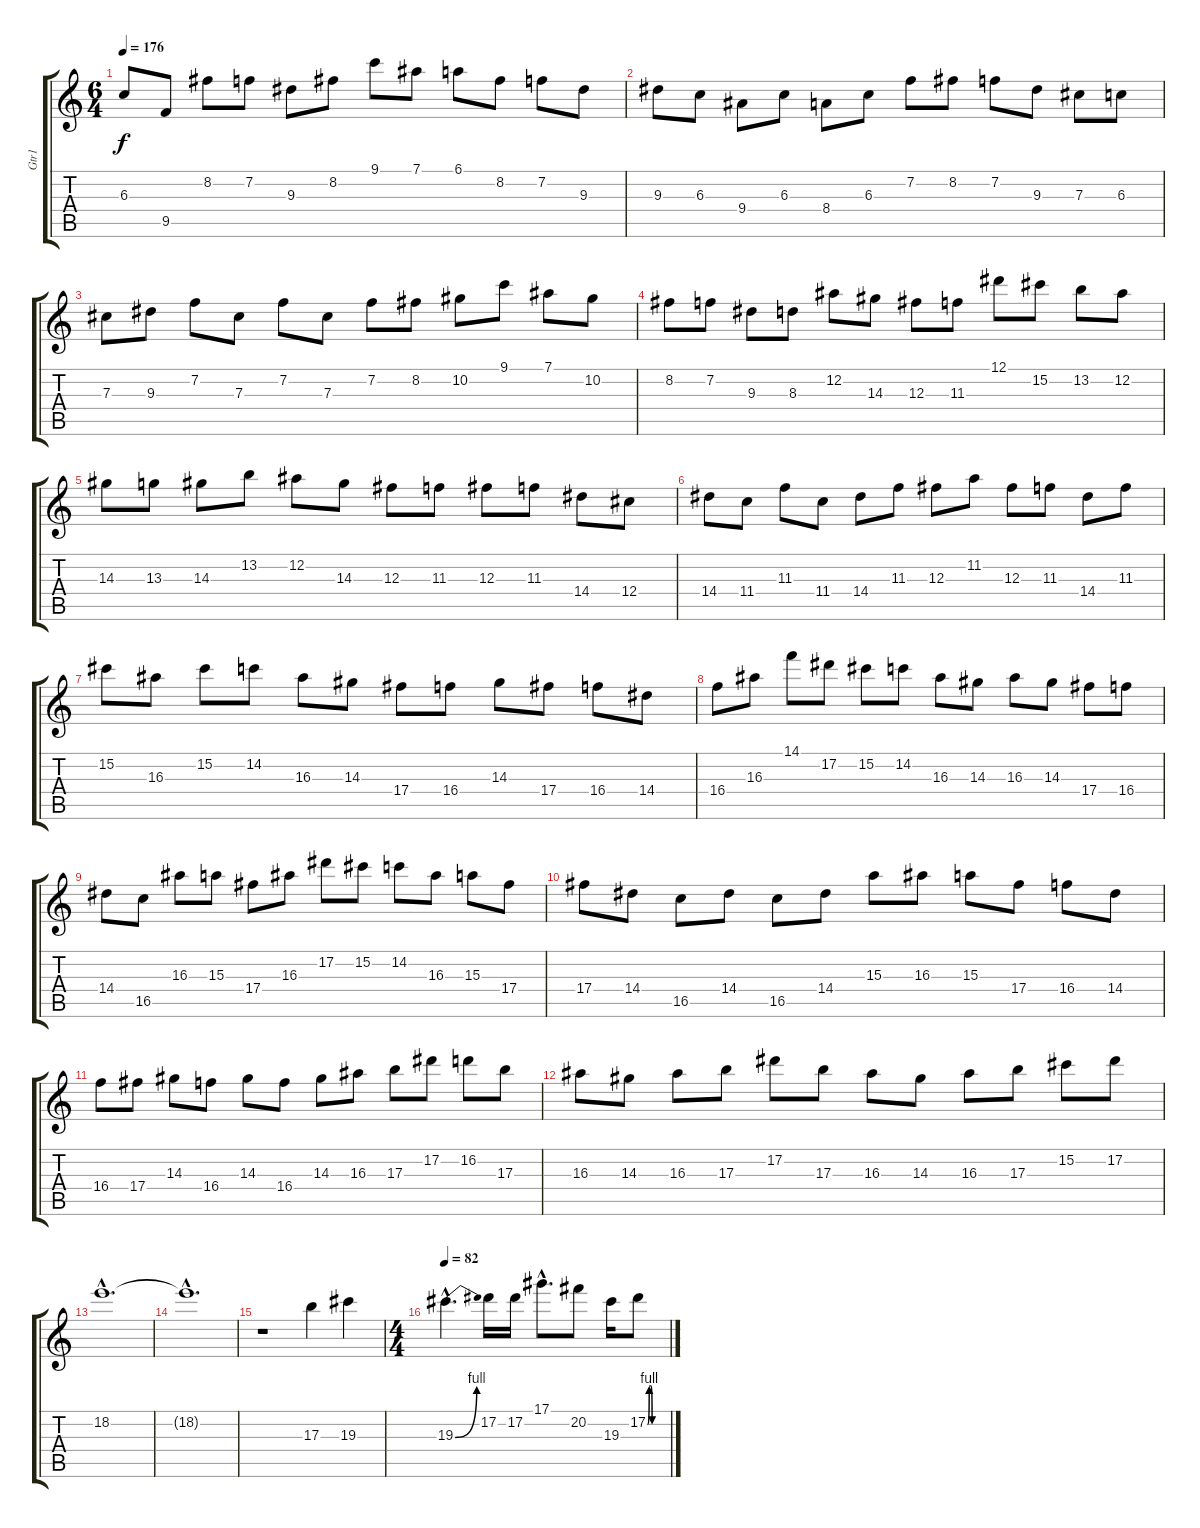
\track ("Gtr1" "Gtr1") {instrument overdrivenguitar}
\staff {score tabs}
\tuning (Eb4 Bb3 Gb3 Db3 Ab2 Eb2) {hide}
\ts (6 4)
\tempo 176
\clef g2
\ks c
6.3.8{dy f} 9.5.8 8.2.8 7.2.8 9.3.8 8.2.8 9.1.8 7.1.8 6.1.8 8.2.8 7.2.8 9.3.8 |
9.3.8 6.3.8 9.4.8 6.3.8 8.4.8 6.3.8 7.2.8 8.2.8 7.2.8 9.3.8 7.3.8 6.3.8 |
7.3.8 9.3.8 7.2.8 7.3.8 7.2.8 7.3.8 7.2.8 8.2.8 10.2.8 9.1.8 7.1.8 10.2.8 |
8.2.8 7.2.8 9.3.8 8.3.8 12.2.8 14.3.8 12.3.8 11.3.8 12.1.8 15.2.8 13.2.8 12.2.8 |
14.3.8 13.3.8 14.3.8 13.2.8 12.2.8 14.3.8 12.3.8 11.3.8 12.3.8 11.3.8 14.4.8 12.4.8 |
14.4.8 11.4.8 11.3.8 11.4.8 14.4.8 11.3.8 12.3.8 11.2.8 12.3.8 11.3.8 14.4.8 11.3.8 |
15.2.8{volume 16 balance 11} 16.3.8 15.2.8 14.2.8 16.3.8 14.3.8 17.4.8 16.4.8 14.3.8 17.4.8 16.4.8 14.4.8 |
16.4.8 16.3.8 14.1.8 17.2.8 15.2.8 14.2.8 16.3.8 14.3.8 16.3.8 14.3.8 17.4.8 16.4.8 |
14.4.8 16.5.8 16.3.8 15.3.8 17.4.8 16.3.8 17.2.8 15.2.8 14.2.8 16.3.8 15.3.8 17.4.8 |
17.4.8 14.4.8 16.5.8 14.4.8 16.5.8 14.4.8 15.3.8 16.3.8 15.3.8 17.4.8 16.4.8 14.4.8 |
16.4.8 17.4.8 14.3.8 16.4.8 14.3.8 16.4.8 14.3.8 16.3.8 17.3.8 17.2.8 16.2.8 17.3.8 |
16.3.8 14.3.8 16.3.8 17.3.8 17.2.8 17.3.8 16.3.8 14.3.8 16.3.8 17.3.8 15.2.8 17.2.8 |
18.2{hac}.1{d} |
18.2{hac t}.1{d} |
r.1 17.3.4 19.3.4 |
\ts (4 4)
\tempo 82
19.3{be (bend 0 0 60 4) hac}.4{d volume 16} 17.2.16 17.2.16 17.1{hac}.8{d} 20.2.8 19.3.16 17.2{be (custom 0 0 5 4 10 4 14 0 22 0 45 0 60 0)}.8
